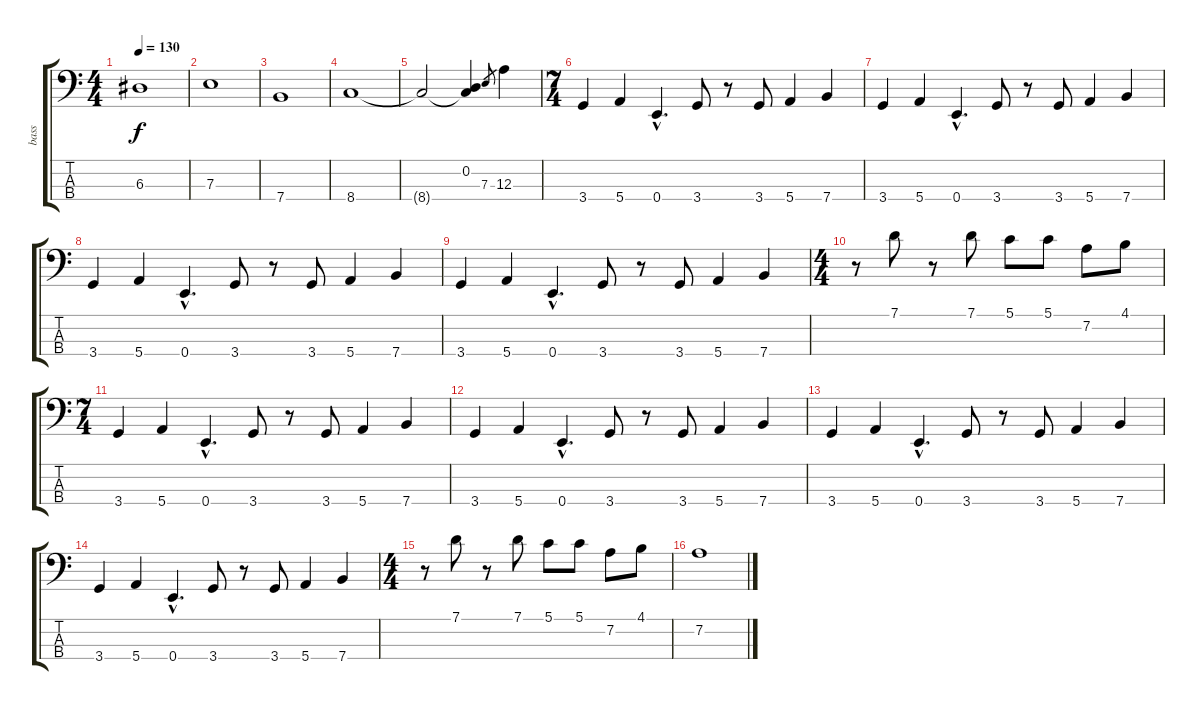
\track ("bass" "bass") {instrument electricbassfinger}
\staff {score tabs}
\tuning (G2 D2 A1 E1) {hide}
\ts (4 4)
\tempo 130
\clef f4
\ks c
6.3.1{dy f} |
7.3.1 |
7.4.1 |
8.4.1 |
8.4{t}.2 (0.2 8.4{t}).4 7.3.8{gr} 12.3.4 |
\ts (7 4)
3.4.4 5.4.4 0.4{hac}.4{d} 3.4.8 r.8 3.4.8 5.4.4 7.4.4 |
3.4.4 5.4.4 0.4{hac}.4{d} 3.4.8 r.8 3.4.8 5.4.4 7.4.4 |
3.4.4 5.4.4 0.4{hac}.4{d} 3.4.8 r.8 3.4.8 5.4.4 7.4.4 |
3.4.4 5.4.4 0.4{hac}.4{d} 3.4.8 r.8 3.4.8 5.4.4 7.4.4 |
\ts (4 4)
r.8 7.1.8 r.8 7.1.8 5.1.8 5.1.8 7.2.8 4.1.8 |
\ts (7 4)
3.4.4 5.4.4 0.4{hac}.4{d} 3.4.8 r.8 3.4.8 5.4.4 7.4.4 |
3.4.4 5.4.4 0.4{hac}.4{d} 3.4.8 r.8 3.4.8 5.4.4 7.4.4 |
3.4.4 5.4.4 0.4{hac}.4{d} 3.4.8 r.8 3.4.8 5.4.4 7.4.4 |
3.4.4 5.4.4 0.4{hac}.4{d} 3.4.8 r.8 3.4.8 5.4.4 7.4.4 |
\ts (4 4)
r.8 7.1.8 r.8 7.1.8 5.1.8 5.1.8 7.2.8 4.1.8 |
7.2.1
